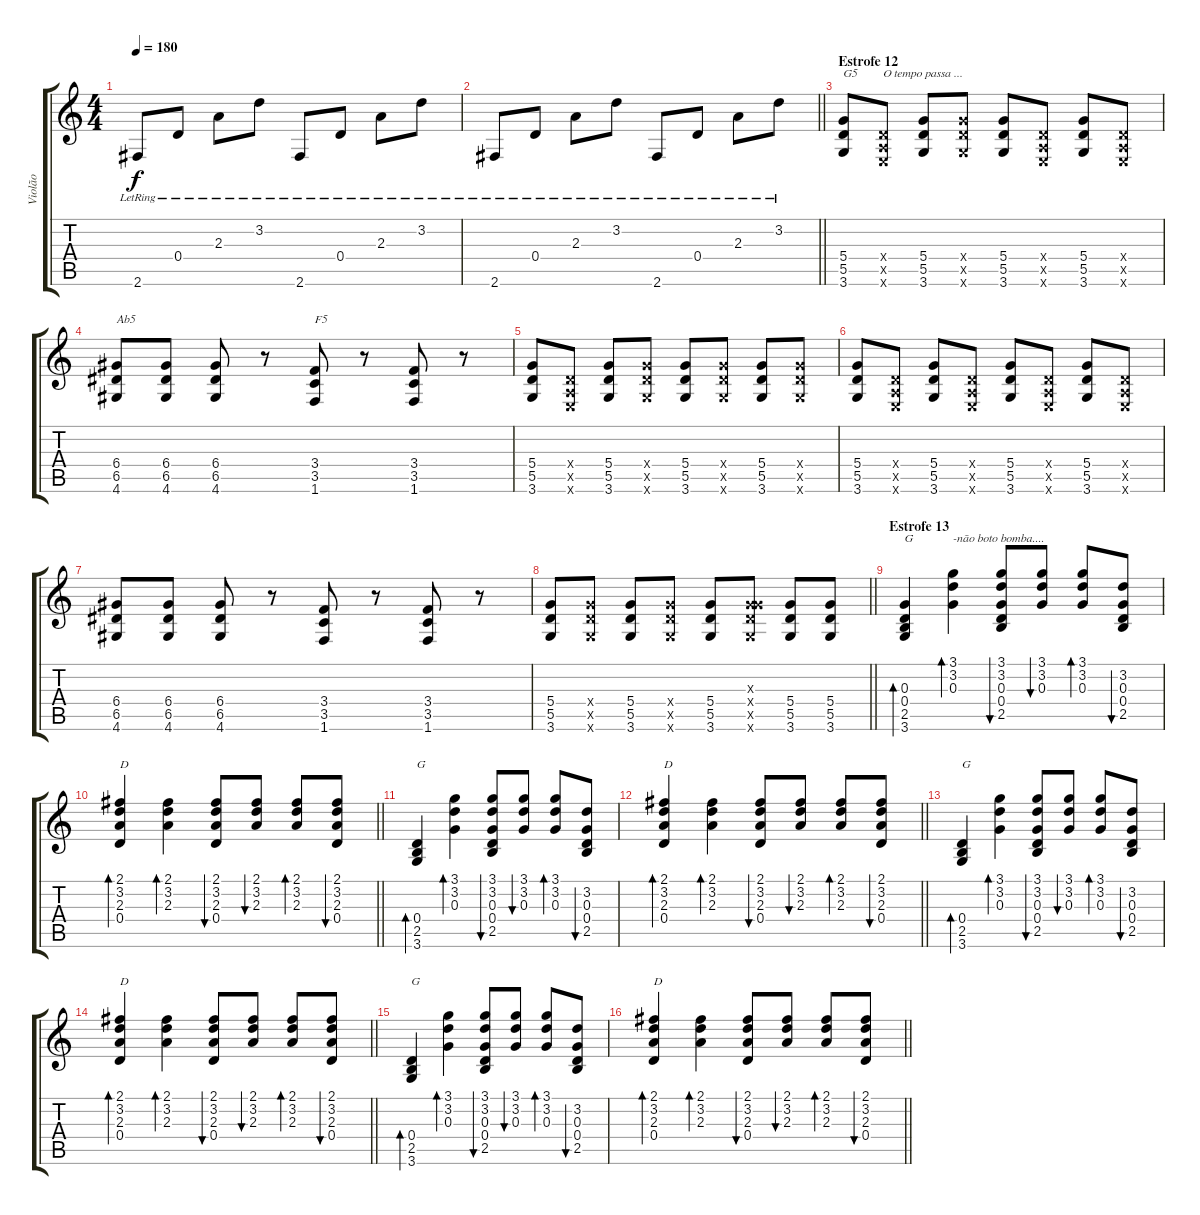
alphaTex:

\track ("Violão" "Violão") {instrument acousticguitarsteel}
\staff {score tabs}
\tuning (E4 B3 G3 D3 A2 E2) {hide}
\ts (4 4)
\tempo 180
\clef g2
\ks c
2.6{lr}.8{dy f} 0.4{lr}.8 2.3{lr}.8 3.2{lr}.8 2.6{lr}.8 0.4{lr}.8 2.3{lr}.8 3.2{lr}.8 |
\barLineRight lightlight
2.6{lr}.8 0.4{lr}.8 2.3{lr}.8 3.2{lr}.8 2.6{lr}.8 0.4{lr}.8 2.3{lr}.8 3.2{lr}.8 |
\section ("" "Estrofe 12")
(5.4 5.5 3.6).8{txt "G5"} (0.4{x} 0.5{x} 0.6{x}).8{txt "O tempo passa ..."} (5.4 5.5 3.6).8 (5.4{x} 5.5{x} 3.6{x}).8 (5.4 5.5 3.6).8 (0.4{x} 0.5{x} 0.6{x}).8 (5.4 5.5 3.6).8 (0.4{x} 0.5{x} 0.6{x}).8 |
(6.4 6.5 4.6).8{txt "Ab5"} (6.4 6.5 4.6).8 (6.4 6.5 4.6).8 r.8 (3.4 3.5 1.6).8{txt "F5"} r.8 (3.4 3.5 1.6).8 r.8 |
(5.4 5.5 3.6).8 (0.4{x} 0.5{x} 0.6{x}).8 (5.4 5.5 3.6).8 (5.4{x} 5.5{x} 3.6{x}).8 (5.4 5.5 3.6).8 (5.4{x} 5.5{x} 3.6{x}).8 (5.4 5.5 3.6).8 (5.4{x} 5.5{x} 3.6{x}).8 |
(5.4 5.5 3.6).8 (0.4{x} 0.5{x} 0.6{x}).8 (5.4 5.5 3.6).8 (0.4{x} 0.5{x} 0.6{x}).8 (5.4 5.5 3.6).8 (0.4{x} 0.5{x} 0.6{x}).8 (5.4 5.5 3.6).8 (0.4{x} 0.5{x} 0.6{x}).8 |
(6.4 6.5 4.6).8 (6.4 6.5 4.6).8 (6.4 6.5 4.6).8 r.8 (3.4 3.5 1.6).8 r.8 (3.4 3.5 1.6).8 r.8 |
\barLineRight lightlight
(5.4 5.5 3.6).8 (5.4{x} 5.5{x} 3.6{x}).8 (5.4 5.5 3.6).8 (5.4{x} 5.5{x} 3.6{x}).8 (5.4 5.5 3.6).8 (0.3{x} 5.4{x} 5.5{x} 3.6{x}).8 (5.4 5.5 3.6).8 (5.4 5.5 3.6).8 |
\section ("" "Estrofe 13")
(0.3 0.4 2.5 3.6).4{bd 60 txt "G"} (3.1 3.2 0.3).4{bd 60 txt "-não boto bomba...."} (3.1 3.2 0.3 0.4 2.5).8{bu 60} (3.1 3.2 0.3).8{bu 60} (3.1 3.2 0.3).8{bd 60} (3.2 0.3 0.4 2.5).8{bu 60} |
\barLineRight lightlight
(2.1 3.2 2.3 0.4).4{bd 60 txt "D"} (2.1 3.2 2.3).4{bd 60} (2.1 3.2 2.3 0.4).8{bu 60} (2.1 3.2 2.3).8{bu 60} (2.1 3.2 2.3).8{bd 60} (2.1 3.2 2.3 0.4).8{bu 60} |
(0.4 2.5 3.6).4{bd 60 txt "G"} (3.1 3.2 0.3).4{bd 60} (3.1 3.2 0.3 0.4 2.5).8{bu 60} (3.1 3.2 0.3).8{bu 60} (3.1 3.2 0.3).8{bd 60} (3.2 0.3 0.4 2.5).8{bu 60} |
\barLineRight lightlight
(2.1 3.2 2.3 0.4).4{bd 60 txt "D"} (2.1 3.2 2.3).4{bd 60} (2.1 3.2 2.3 0.4).8{bu 60} (2.1 3.2 2.3).8{bu 60} (2.1 3.2 2.3).8{bd 60} (2.1 3.2 2.3 0.4).8{bu 60} |
(0.4 2.5 3.6).4{bd 60 txt "G"} (3.1 3.2 0.3).4{bd 60} (3.1 3.2 0.3 0.4 2.5).8{bu 60} (3.1 3.2 0.3).8{bu 60} (3.1 3.2 0.3).8{bd 60} (3.2 0.3 0.4 2.5).8{bu 60} |
\barLineRight lightlight
(2.1 3.2 2.3 0.4).4{bd 60 txt "D"} (2.1 3.2 2.3).4{bd 60} (2.1 3.2 2.3 0.4).8{bu 60} (2.1 3.2 2.3).8{bu 60} (2.1 3.2 2.3).8{bd 60} (2.1 3.2 2.3 0.4).8{bu 60} |
(0.4 2.5 3.6).4{bd 60 txt "G"} (3.1 3.2 0.3).4{bd 60} (3.1 3.2 0.3 0.4 2.5).8{bu 60} (3.1 3.2 0.3).8{bu 60} (3.1 3.2 0.3).8{bd 60} (3.2 0.3 0.4 2.5).8{bu 60} |
\barLineRight lightlight
(2.1 3.2 2.3 0.4).4{bd 60 txt "D"} (2.1 3.2 2.3).4{bd 60} (2.1 3.2 2.3 0.4).8{bu 60} (2.1 3.2 2.3).8{bu 60} (2.1 3.2 2.3).8{bd 60} (2.1 3.2 2.3 0.4).8{bu 60}
